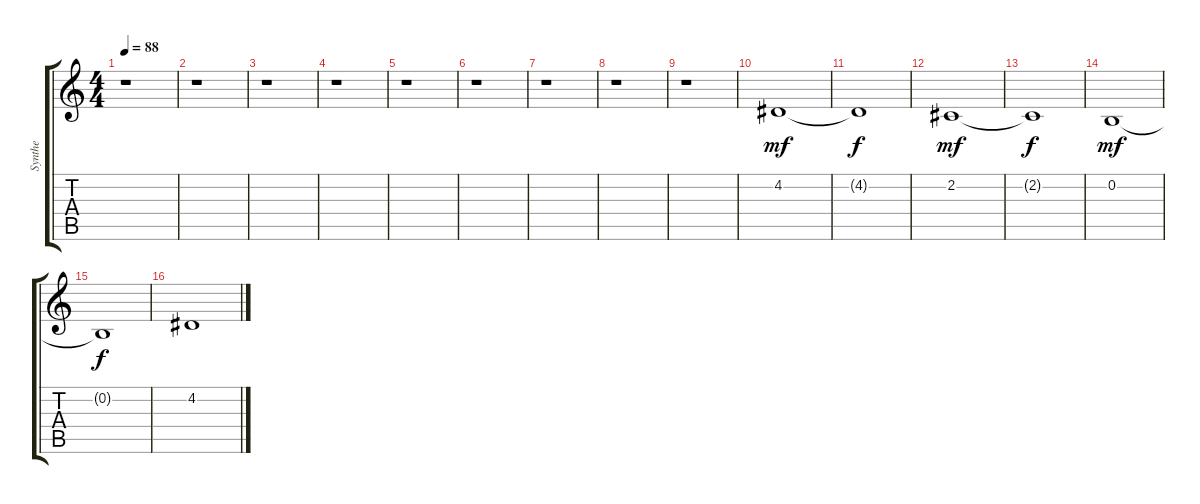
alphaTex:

\track ("Synthe" "Synthe") {instrument stringensemble1}
\staff {score tabs}
\tuning (E4 B3 G3 D3 A2 E2) {hide}
\ts (4 4)
\tempo 88
\clef g2
\ks c
r.1{dy mf} |
r.1 |
r.1 |
r.1 |
r.1 |
r.1 |
r.1 |
r.1 |
r.1 |
4.2.1 |
4.2{t}.1{dy f} |
2.2.1{dy mf} |
2.2{t}.1{dy f} |
0.2.1{dy mf} |
0.2{t}.1{dy f} |
4.2.1
